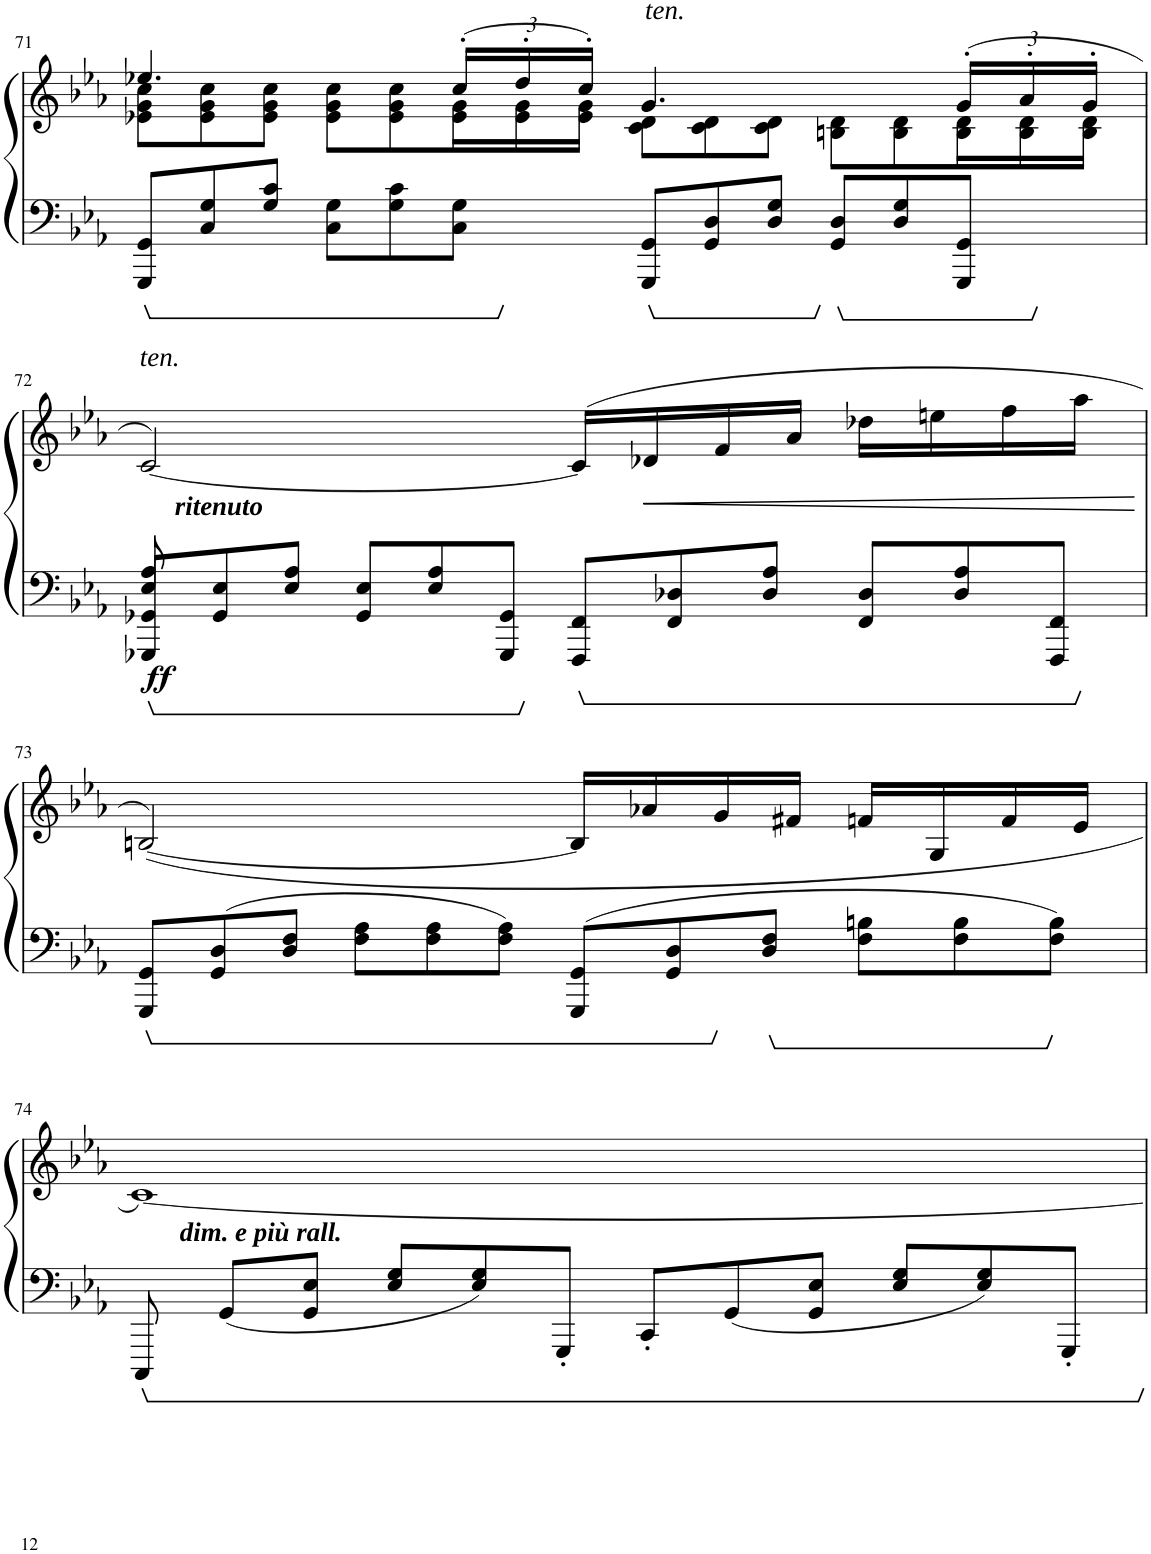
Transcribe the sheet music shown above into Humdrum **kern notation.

**kern	**kern	**dynam
*part1	*part1	*part1
*staff2	*staff1	*staff1/2
*I"Piano	*	*
*I'Pno	*	*
!!LO:PB:g=z
*clefF4	*clefG2	*
*k[b-e-a-]	*k[b-e-a-]	*
*M4/4	*M4/4	*
*met(c)	*met(c)	*
=71	=71	=71
*	*^	*
*Xtuplet	*	*Xtuplet	*
*	*	*^	*
12GGG/ 12GG/L	4ryy	12e-X\ 12g\ 12cc\L	4.ee-X/	.
12C/ 12G/	.	12e-\ 12g\ 12cc\	.	.
12G/ 12c/J	.	12e-\ 12g\ 12cc\J	.	.
12C\ 12G\L	12ryy	12e-\ 12g\ 12cc\L	.	.
12G\ 12c\	12ryy	12e-\ 12g\ 12cc\	.	.
.	.	.	8ryy	.
12C\ 12G\J	(36cc'/LL	36e-\ 36g\L	.	.
.	36dd'/	36e-\ 36g\	.	.
.	36cc'/JJ)	36e-\ 36g\JJ	.	.
!	!LO:TX:a:i:t=ten.	!	!	!
12GGG/ 12GG/L	4ryy	12c\ 12d\L	4.g/	.
12GG/ 12D/	.	12c\ 12d\	.	.
12D/ 12G/J	.	12c\ 12d\J	.	.
12GG/ 12D/L	12ryy	12Bn\ 12d\L	.	.
12D/ 12G/	12ryy	12B\ 12d\	.	.
.	.	.	8ryy	.
12GGG/ 12GG/J	(36g'/LL	36B\ 36d\L	.	.
.	36a-'/	36B\ 36d\	.	.
.	36g'/JJ	36B\ 36d\JJ	.	.
*	*	*v	*v	*
!!LO:LB:g=z
=72	=72	=72	=72
*^	*	*	*
!	!	!LO:TX:a:i:t=ten.	!	!
!	!	!LO:TX:b:Bi:t=ritenuto	!	!
!	!	!	!	!LO:DY:b=2
*	*	*v	*v	*
12GGG-X/ 12GG-X/L	8E-/ 8A-/	[2c/)	ff
12GG-/ 12E-/	.	.	.
.	2..ryy	.	.
12E-/ 12A-/J	.	.	.
12GG-/ 12E-/L	.	.	.
12E-/ 12A-/	.	.	.
12GGG-/ 12GG-/J	.	.	.
12FFF/ 12FF/L	.	(16c/LL]	.
!	!	!	!LO:HP:b
.	.	16d-X/	<
12FF/ 12D-X/	.	.	.
.	.	16f/	.
12D-/ 12A-/J	.	.	.
.	.	16a-/JJ	.
12FF/ 12D-/L	.	16dd-X\LL	.
.	.	16een\	.
12D-/ 12A-/	.	.	.
.	.	16ff\	.
12FFF/ 12FF/J	.	.	.
.	.	16aa-\JJ	.
*v	*v	*	*
.	.	[
!!LO:LB:g=z
=73	=73	=73
12GGG/ 12GG/L	([2Bn/)	.
12GG/ 12D/	.	.
12D/ 12F/J	.	.
12F\ 12A-\L	.	.
12F\ 12A-\	.	.
12F\ 12A-\J	.	.
12GGG/ 12GG/L	16B/LL]	.
.	16a-X/	.
12GG/ 12D/	.	.
.	16g/	.
12D/ 12F/J	.	.
.	16f#X/JJ	.
12F\ 12Bn\L	16fn/LL	.
.	16G/	.
12F\ 12B\	.	.
.	16f/	.
12F\ 12B\J	.	.
.	16e-/JJ	.
!!LO:LB:g=z
=74	=74	=74
!	!LO:TX:b:Bi:t=dim. e più rall.	!
12CCC/	[1c)	.
12GG/L	.	.
12GG/ 12E-/J	.	.
12E-/ 12G/L	.	.
12E-/ 12G/	.	.
12GGG'/J	.	.
12CC'/L	.	.
12GG/	.	.
12GG/ 12E-/J	.	.
12E-/ 12G/L	.	.
12E-/ 12G/	.	.
12GGG'/J	.	.
=	=	=
*-	*-	*-
